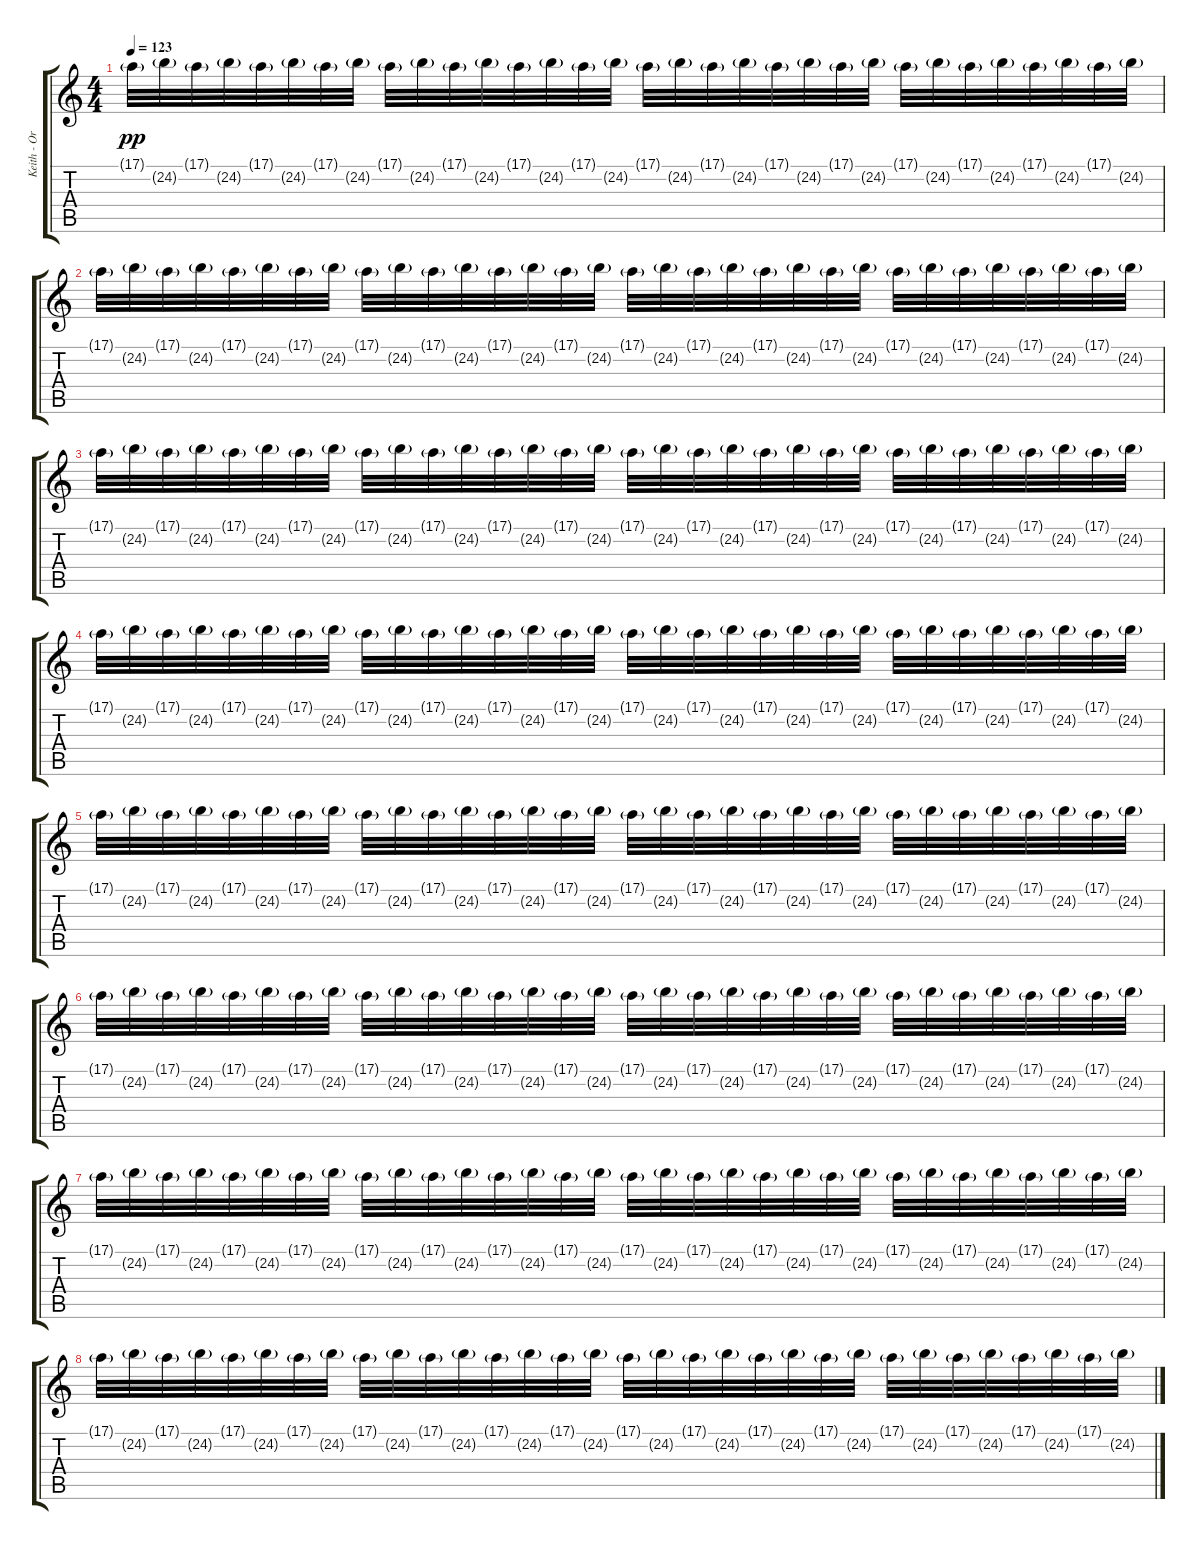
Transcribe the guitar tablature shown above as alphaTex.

\track ("Keith - Organ RH" "Keith - Or") {instrument percussiveorgan}
\staff {score tabs}
\tuning (E4 B3 G3 D3 A2 E2) {hide}
\ts (4 4)
\tempo 123
\clef g2
\ks c
17.1{g}.32{dy pp} 24.2{g}.32 17.1{g}.32 24.2{g}.32 17.1{g}.32 24.2{g}.32 17.1{g}.32 24.2{g}.32 17.1{g}.32 24.2{g}.32 17.1{g}.32 24.2{g}.32 17.1{g}.32 24.2{g}.32 17.1{g}.32 24.2{g}.32 17.1{g}.32 24.2{g}.32 17.1{g}.32 24.2{g}.32 17.1{g}.32 24.2{g}.32 17.1{g}.32 24.2{g}.32 17.1{g}.32 24.2{g}.32 17.1{g}.32 24.2{g}.32 17.1{g}.32 24.2{g}.32 17.1{g}.32 24.2{g}.32 |
17.1{g}.32 24.2{g}.32 17.1{g}.32 24.2{g}.32 17.1{g}.32 24.2{g}.32 17.1{g}.32 24.2{g}.32 17.1{g}.32 24.2{g}.32 17.1{g}.32 24.2{g}.32 17.1{g}.32 24.2{g}.32 17.1{g}.32 24.2{g}.32 17.1{g}.32 24.2{g}.32 17.1{g}.32 24.2{g}.32 17.1{g}.32 24.2{g}.32 17.1{g}.32 24.2{g}.32 17.1{g}.32 24.2{g}.32 17.1{g}.32 24.2{g}.32 17.1{g}.32 24.2{g}.32 17.1{g}.32 24.2{g}.32 |
17.1{g}.32 24.2{g}.32 17.1{g}.32 24.2{g}.32 17.1{g}.32 24.2{g}.32 17.1{g}.32 24.2{g}.32 17.1{g}.32 24.2{g}.32 17.1{g}.32 24.2{g}.32 17.1{g}.32 24.2{g}.32 17.1{g}.32 24.2{g}.32 17.1{g}.32 24.2{g}.32 17.1{g}.32 24.2{g}.32 17.1{g}.32 24.2{g}.32 17.1{g}.32 24.2{g}.32 17.1{g}.32 24.2{g}.32 17.1{g}.32 24.2{g}.32 17.1{g}.32 24.2{g}.32 17.1{g}.32 24.2{g}.32 |
17.1{g}.32 24.2{g}.32 17.1{g}.32 24.2{g}.32 17.1{g}.32 24.2{g}.32 17.1{g}.32 24.2{g}.32 17.1{g}.32 24.2{g}.32 17.1{g}.32 24.2{g}.32 17.1{g}.32 24.2{g}.32 17.1{g}.32 24.2{g}.32 17.1{g}.32 24.2{g}.32 17.1{g}.32 24.2{g}.32 17.1{g}.32 24.2{g}.32 17.1{g}.32 24.2{g}.32 17.1{g}.32 24.2{g}.32 17.1{g}.32 24.2{g}.32 17.1{g}.32 24.2{g}.32 17.1{g}.32 24.2{g}.32 |
17.1{g}.32 24.2{g}.32 17.1{g}.32 24.2{g}.32 17.1{g}.32 24.2{g}.32 17.1{g}.32 24.2{g}.32 17.1{g}.32 24.2{g}.32 17.1{g}.32 24.2{g}.32 17.1{g}.32 24.2{g}.32 17.1{g}.32 24.2{g}.32 17.1{g}.32 24.2{g}.32 17.1{g}.32 24.2{g}.32 17.1{g}.32 24.2{g}.32 17.1{g}.32 24.2{g}.32 17.1{g}.32 24.2{g}.32 17.1{g}.32 24.2{g}.32 17.1{g}.32 24.2{g}.32 17.1{g}.32 24.2{g}.32 |
17.1{g}.32 24.2{g}.32 17.1{g}.32 24.2{g}.32 17.1{g}.32 24.2{g}.32 17.1{g}.32 24.2{g}.32 17.1{g}.32 24.2{g}.32 17.1{g}.32 24.2{g}.32 17.1{g}.32 24.2{g}.32 17.1{g}.32 24.2{g}.32 17.1{g}.32 24.2{g}.32 17.1{g}.32 24.2{g}.32 17.1{g}.32 24.2{g}.32 17.1{g}.32 24.2{g}.32 17.1{g}.32 24.2{g}.32 17.1{g}.32 24.2{g}.32 17.1{g}.32 24.2{g}.32 17.1{g}.32 24.2{g}.32 |
17.1{g}.32 24.2{g}.32 17.1{g}.32 24.2{g}.32 17.1{g}.32 24.2{g}.32 17.1{g}.32 24.2{g}.32 17.1{g}.32 24.2{g}.32 17.1{g}.32 24.2{g}.32 17.1{g}.32 24.2{g}.32 17.1{g}.32 24.2{g}.32 17.1{g}.32 24.2{g}.32 17.1{g}.32 24.2{g}.32 17.1{g}.32 24.2{g}.32 17.1{g}.32 24.2{g}.32 17.1{g}.32 24.2{g}.32 17.1{g}.32 24.2{g}.32 17.1{g}.32 24.2{g}.32 17.1{g}.32 24.2{g}.32 |
17.1{g}.32 24.2{g}.32 17.1{g}.32 24.2{g}.32 17.1{g}.32 24.2{g}.32 17.1{g}.32 24.2{g}.32 17.1{g}.32 24.2{g}.32 17.1{g}.32 24.2{g}.32 17.1{g}.32 24.2{g}.32 17.1{g}.32 24.2{g}.32 17.1{g}.32 24.2{g}.32 17.1{g}.32 24.2{g}.32 17.1{g}.32 24.2{g}.32 17.1{g}.32 24.2{g}.32 17.1{g}.32 24.2{g}.32 17.1{g}.32 24.2{g}.32 17.1{g}.32 24.2{g}.32 17.1{g}.32 24.2{g}.32
